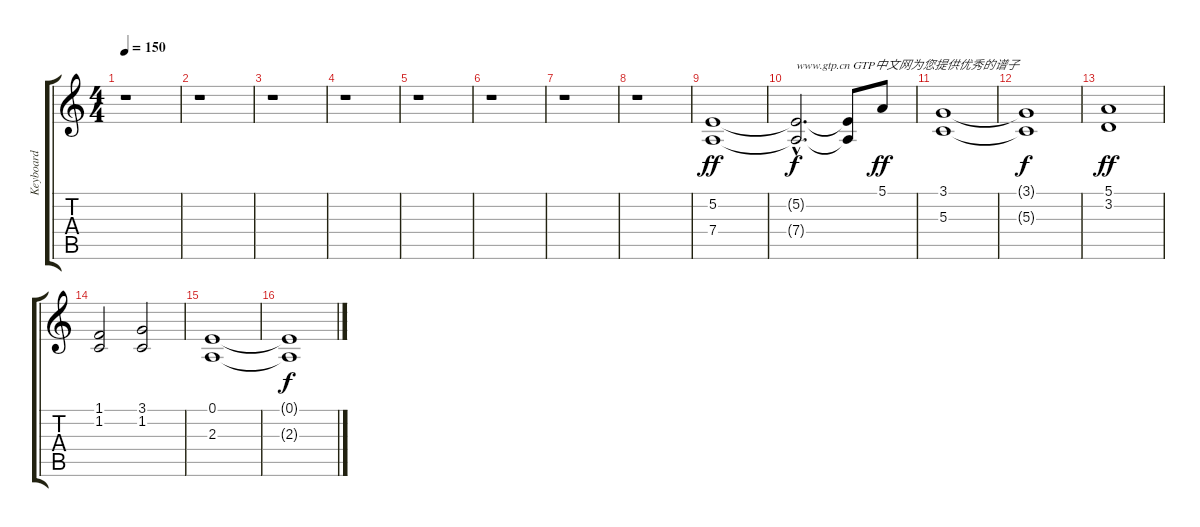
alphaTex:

\track ("Keyboard" "Keyboard") {instrument pad2warm}
\staff {score tabs}
\tuning (E4 B3 G3 D3 A2 E2) {hide}
\ts (4 4)
\tempo 150
\clef g2
\ks c
r.1{dy ff} |
r.1 |
r.1 |
r.1 |
r.1 |
r.1 |
r.1 |
r.1 |
(5.2 7.4).1 |
(5.2{hac t} 7.4{hac t}).2{d txt "www.gtp.cn GTP中文网为您提供优秀的谱子" dy f} (5.2{t} 7.4{t}).8 5.1.8{dy ff} |
(3.1 5.3).1 |
(3.1{t} 5.3{t}).1{dy f} |
(5.1 3.2).1{dy ff} |
(1.1 1.2).2 (3.1 1.2).2 |
(0.1 2.3).1 |
(0.1{t} 2.3{t}).1{dy f}
